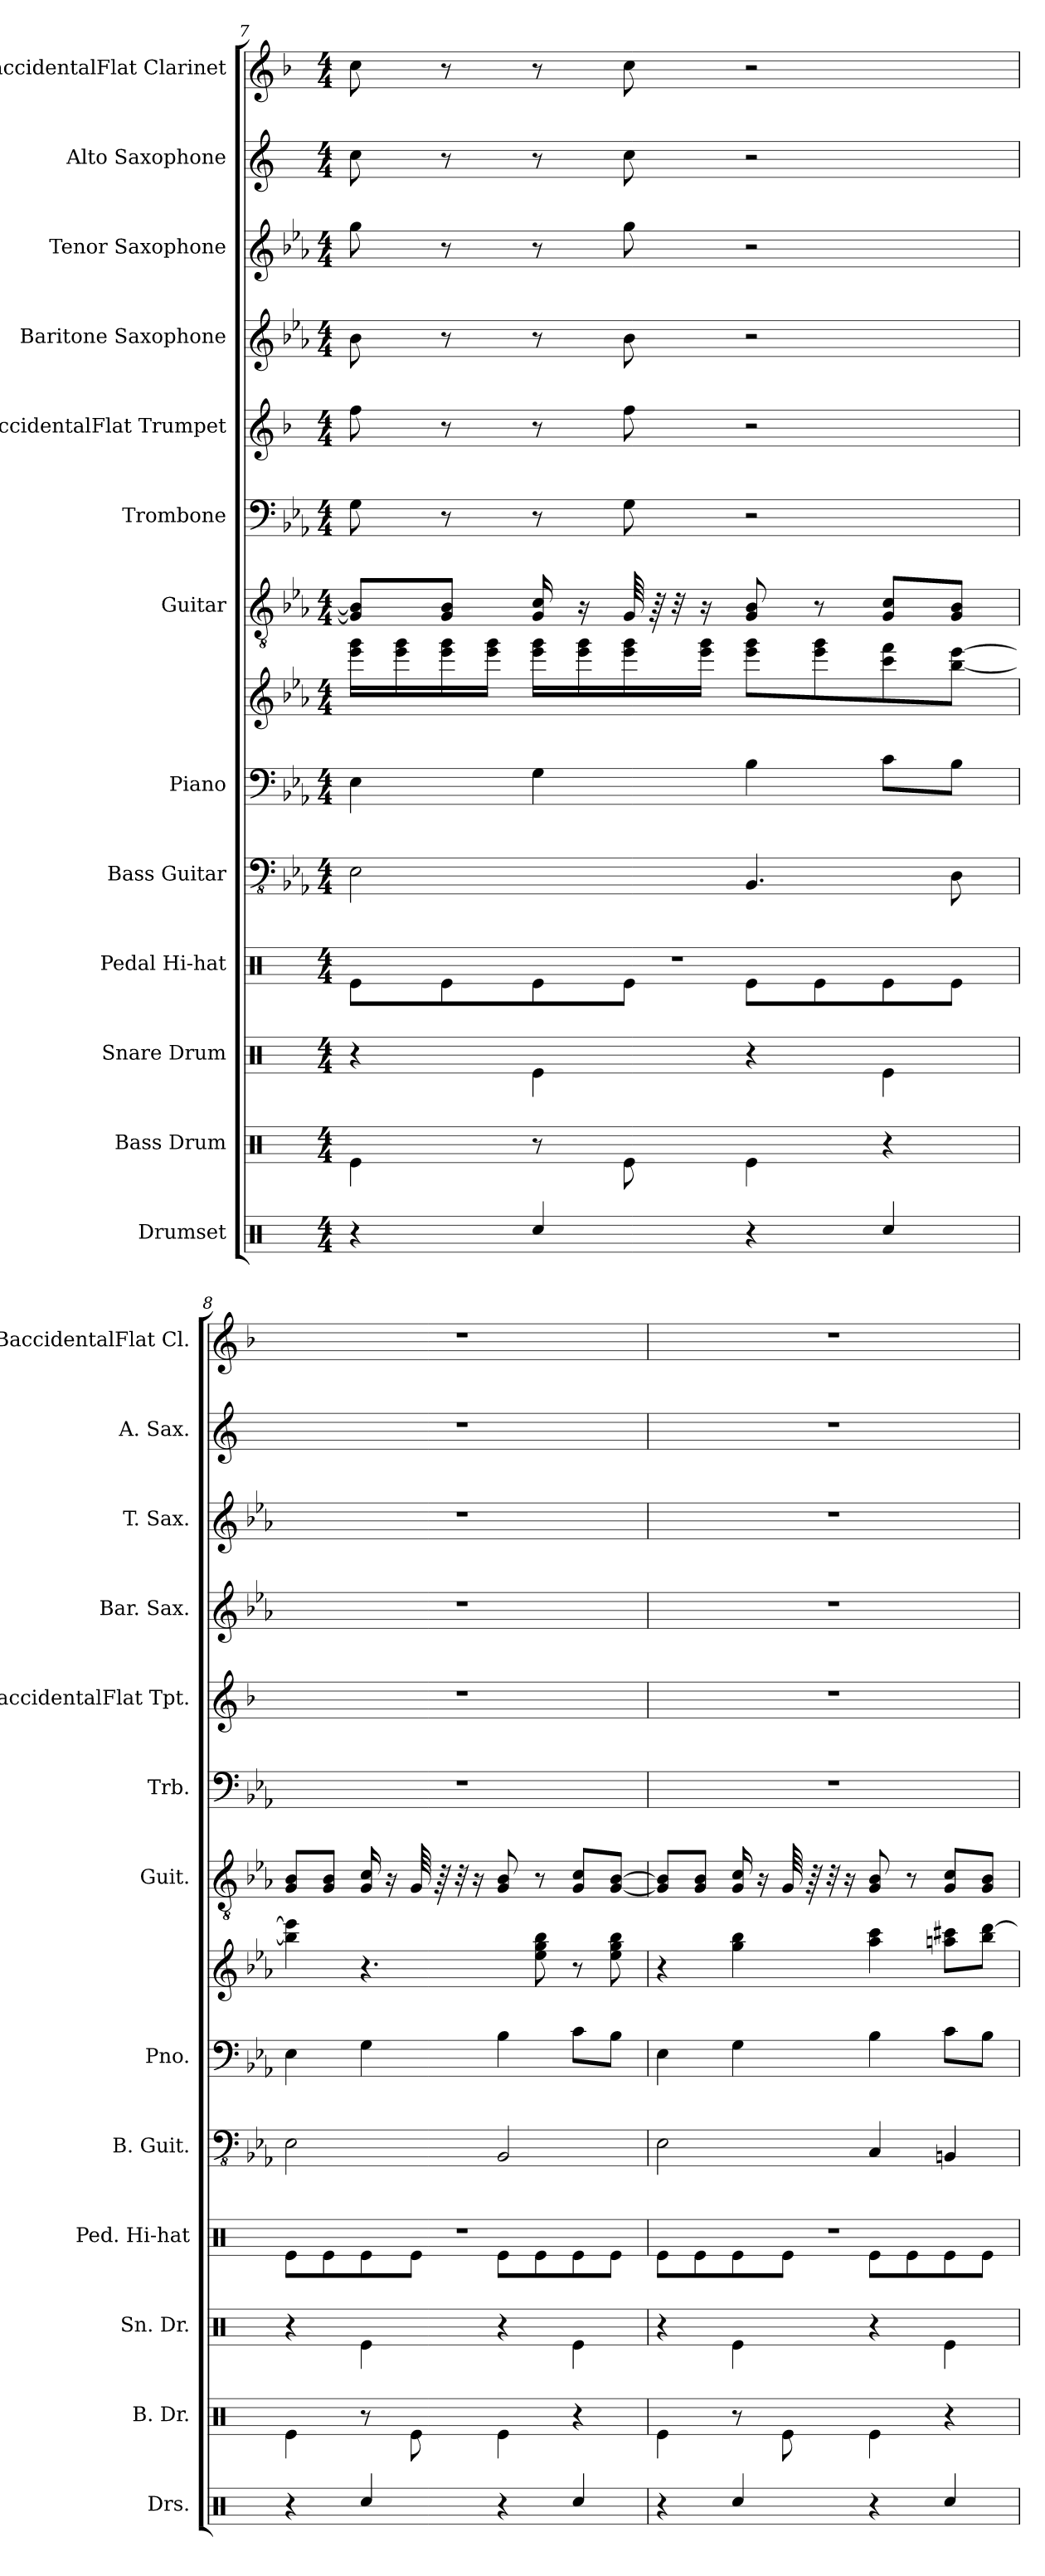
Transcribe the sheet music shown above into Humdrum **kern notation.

**kern	**kern	**kern	**kern	**kern	**kern	**kern	**kern	**kern	**kern	**kern	**kern	**kern	**kern
*part13	*part12	*part11	*part10	*part9	*part8	*part8	*part7	*part6	*part5	*part4	*part3	*part2	*part1
*staff14	*staff13	*staff12	*staff11	*staff10	*staff9	*staff8	*staff7	*staff6	*staff5	*staff4	*staff3	*staff2	*staff1
*I"Drumset	*I"Bass Drum	*I"Snare Drum	*I"Pedal Hi-hat	*I"Bass Guitar	*I"Piano	*	*I"Guitar	*I"Trombone	*I"BaccidentalFlat Trumpet	*I"Baritone Saxophone	*I"Tenor Saxophone	*I"Alto Saxophone	*I"BaccidentalFlat Clarinet
*I'Drs.	*I'B. Dr.	*I'Sn. Dr.	*I'Ped. Hi-hat	*I'B. Guit.	*I'Pno.	*	*I'Guit.	*I'Trb.	*I'BaccidentalFlat Tpt.	*I'Bar. Sax.	*I'T. Sax.	*I'A. Sax.	*I'BaccidentalFlat Cl.
!!LO:PB:g=z
*clefX	*clefX	*clefX	*clefX	*clefFv4	*clefF4	*clefG2	*clefGv2	*clefF4	*clefG2	*clefG2	*clefG2	*clefG2	*clefG2
*	*	*	*	*	*	*	*	*	*ITrd1c2	*ITrd12c21	*ITrd8c14	*ITrd5c9	*ITrd1c2
*k[]	*k[]	*k[]	*k[]	*k[b-e-a-]	*k[b-e-a-]	*k[b-e-a-]	*k[b-e-a-]	*k[b-e-a-]	*k[b-e-a-]	*k[b-e-a-]	*k[b-e-a-]	*k[b-e-a-]	*k[b-e-a-]
*M4/4	*M4/4	*M4/4	*M4/4	*M4/4	*M4/4	*M4/4	*M4/4	*M4/4	*M4/4	*M4/4	*M4/4	*M4/4	*M4/4
=7	=7	=7	=7	=7	=7	=7	=7	=7	=7	=7	=7	=7	=7
*	*	*	*^	*	*	*	*	*	*	*	*	*	*
4r	4Re\	4r	1r	8Re\L	2EE-\	4E-\	16eee-\ 16ggg\LL	8G/] 8B-/]L	8G\	8ee-\	8B-\	8g\	8e-\	8b-\
.	.	.	.	.	.	.	16eee-\ 16ggg\	.	.	.	.	.	.	.
.	.	.	.	8Re\	.	.	16eee-\ 16ggg\	8G/ 8B-/J	8r	8r	8r	8r	8r	8r
.	.	.	.	.	.	.	16eee-\ 16ggg\JJ	.	.	.	.	.	.	.
4Rcc/	8r	4Re\	.	8Re\	.	4G\	16eee-\ 16ggg\LL	16G/ 16c/	8r	8r	8r	8r	8r	8r
.	.	.	.	.	.	.	16eee-\ 16ggg\	16r	.	.	.	.	.	.
.	8Re\	.	.	8Re\J	.	.	16eee-\ 16ggg\	64G/	8G\	8ee-\	8B-\	8g\	8e-\	8b-\
.	.	.	.	.	.	.	.	64r	.	.	.	.	.	.
.	.	.	.	.	.	.	.	32r	.	.	.	.	.	.
.	.	.	.	.	.	.	16eee-\ 16ggg\JJ	16r	.	.	.	.	.	.
4r	4Re\	4r	.	8Re\L	4.BBB-/	4B-\	8eee-\ 8ggg\L	8G/ 8B-/	2r	2r	2r	2r	2r	2r
.	.	.	.	8Re\	.	.	8eee-\ 8ggg\	8r	.	.	.	.	.	.
4Rcc/	4r	4Re\	.	8Re\	.	8c\L	8ccc\ 8fff\	8G/ 8c/L	.	.	.	.	.	.
.	.	.	.	8Re\J	8DD\	8B-\J	[8bb-\ [8eee-\J	8G/ 8B-/J	.	.	.	.	.	.
=8	=8	=8	=8	=8	=8	=8	=8	=8	=8	=8	=8	=8	=8	=8
4r	4Re\	4r	1r	8Re\L	2EE-\	4E-\	4bb-\] 4eee-\]	8G/ 8B-/L	1r	1r	1r	1r	1r	1r
.	.	.	.	8Re\	.	.	.	8G/ 8B-/J	.	.	.	.	.	.
4Rcc/	8r	4Re\	.	8Re\	.	4G\	4.r	16G/ 16c/	.	.	.	.	.	.
.	.	.	.	.	.	.	.	16r	.	.	.	.	.	.
.	8Re\	.	.	8Re\J	.	.	.	64G/	.	.	.	.	.	.
.	.	.	.	.	.	.	.	64r	.	.	.	.	.	.
.	.	.	.	.	.	.	.	32r	.	.	.	.	.	.
.	.	.	.	.	.	.	.	16r	.	.	.	.	.	.
4r	4Re\	4r	.	8Re\L	2BBB-/	4B-\	.	8G/ 8B-/	.	.	.	.	.	.
.	.	.	.	8Re\	.	.	8ee-\ 8gg\ 8bb-\	8r	.	.	.	.	.	.
4Rcc/	4r	4Re\	.	8Re\	.	8c\L	8r	8G/ 8c/L	.	.	.	.	.	.
.	.	.	.	8Re\J	.	8B-\J	8ee-\ 8gg\ 8bb-\	[8G/ [8B-/J	.	.	.	.	.	.
!!LO:PB:g=z
=9	=9	=9	=9	=9	=9	=9	=9	=9	=9	=9	=9	=9	=9	=9
4r	4Re\	4r	1r	8Re\L	2EE-\	4E-\	4r	8G/] 8B-/]L	1r	1r	1r	1r	1r	1r
.	.	.	.	8Re\	.	.	.	8G/ 8B-/J	.	.	.	.	.	.
4Rcc/	8r	4Re\	.	8Re\	.	4G\	4gg\ 4bb-\	16G/ 16c/	.	.	.	.	.	.
.	.	.	.	.	.	.	.	16r	.	.	.	.	.	.
.	8Re\	.	.	8Re\J	.	.	.	64G/	.	.	.	.	.	.
.	.	.	.	.	.	.	.	64r	.	.	.	.	.	.
.	.	.	.	.	.	.	.	32r	.	.	.	.	.	.
.	.	.	.	.	.	.	.	16r	.	.	.	.	.	.
4r	4Re\	4r	.	8Re\L	4CC/	4B-\	4aa-\ 4ccc\	8G/ 8B-/	.	.	.	.	.	.
.	.	.	.	8Re\	.	.	.	8r	.	.	.	.	.	.
4Rcc/	4r	4Re\	.	8Re\	4BBBn/	8c\L	8aan\ 8ccc#X\L	8G/ 8c/L	.	.	.	.	.	.
.	.	.	.	8Re\J	.	8B-\J	8bb-\ [8ddd\J	8G/ 8B-/J	.	.	.	.	.	.
*	*	*	*v	*v	*	*	*	*	*	*	*	*	*	*
=	=	=	=	=	=	=	=	=	=	=	=	=	=
*-	*-	*-	*-	*-	*-	*-	*-	*-	*-	*-	*-	*-	*-
